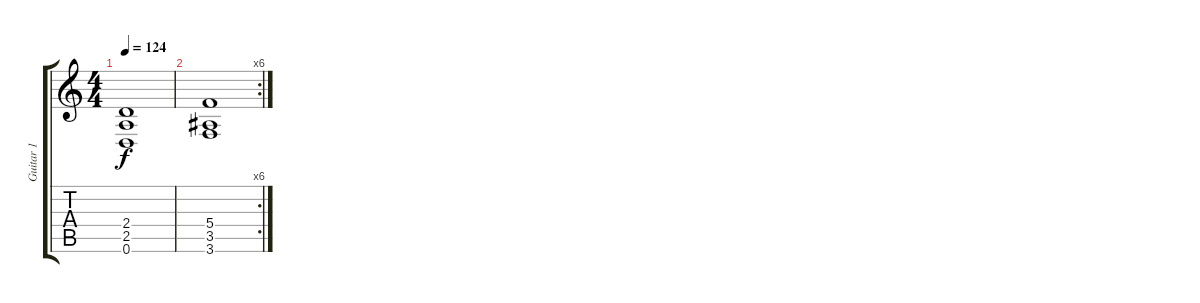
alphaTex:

\track ("Guitar 1" "Guitar 1") {instrument distortionguitar}
\staff {score tabs}
\tuning (D4 A3 F3 C3 G2 D2) {hide}
\ts (4 4)
\tempo 124
\clef g2
\ks c
(2.4 2.5 0.6).1{dy f} |
\rc 6
(5.4 3.5 3.6).1
